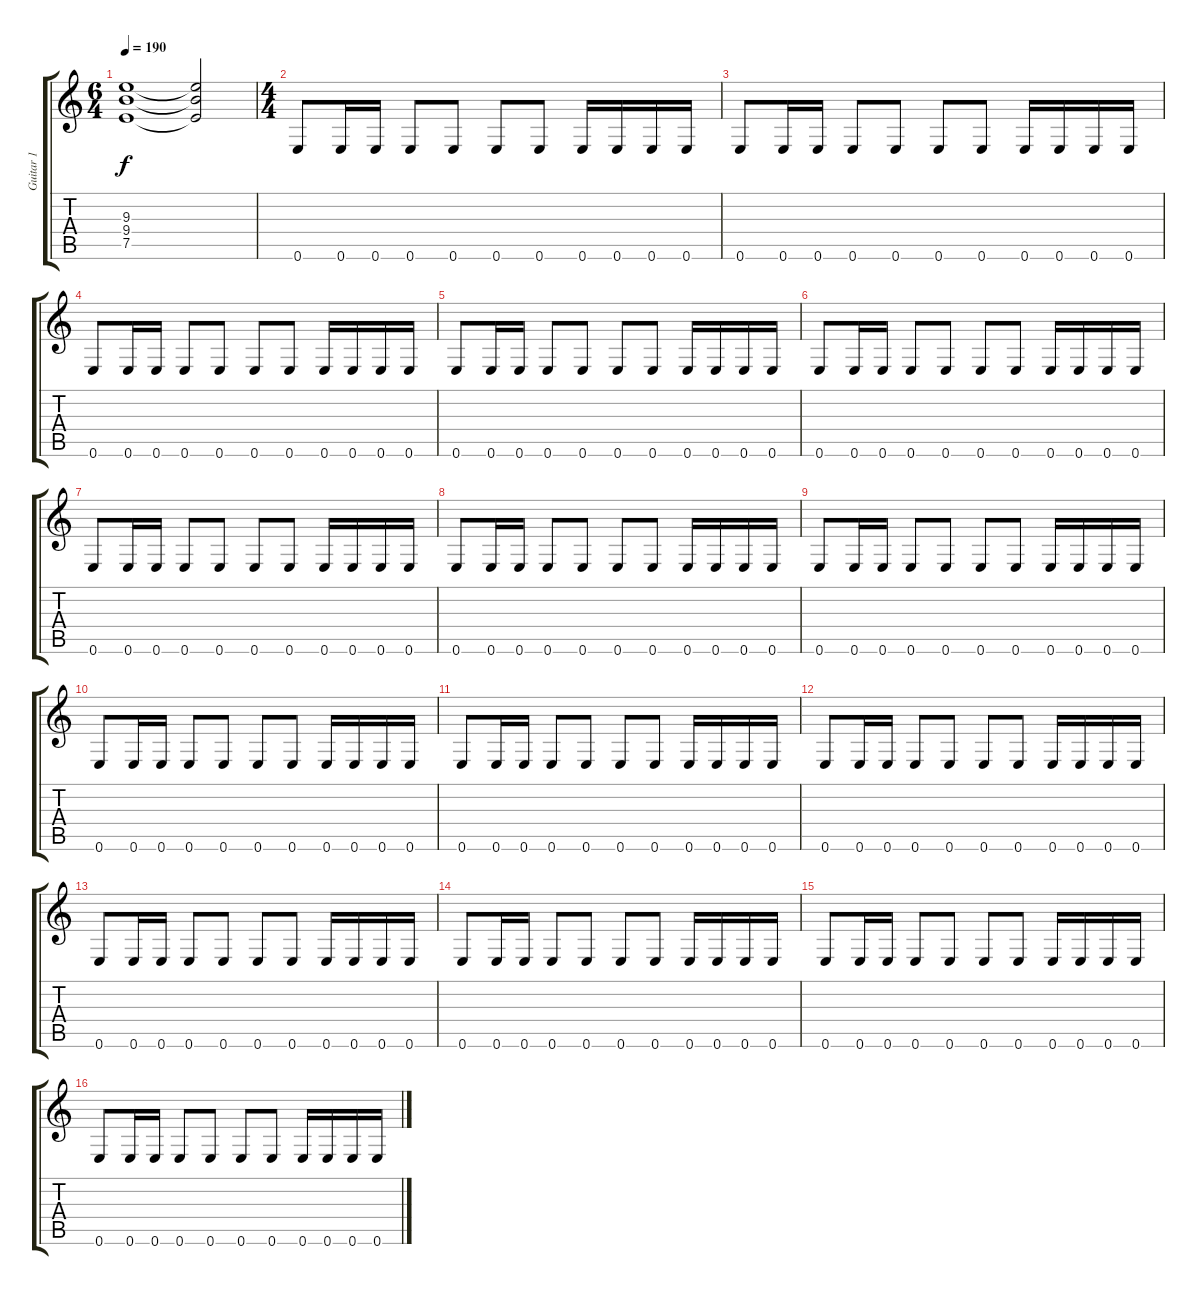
\track ("Guitar 1" "Guitar 1") {instrument distortionguitar}
\staff {score tabs}
\tuning (E4 B3 G3 D3 A2 E2) {hide}
\ts (6 4)
\tempo 190
\clef g2
\ks c
(9.3{t} 9.4{t} 7.5{t}).1{dy f} (9.3{t} 9.4{t} 7.5{t}).2 |
\ts (4 4)
0.6.8 0.6.16 0.6.16 0.6.8 0.6.8 0.6.8 0.6.8 0.6.16 0.6.16 0.6.16 0.6.16 |
0.6.8 0.6.16 0.6.16 0.6.8 0.6.8 0.6.8 0.6.8 0.6.16 0.6.16 0.6.16 0.6.16 |
0.6.8 0.6.16 0.6.16 0.6.8 0.6.8 0.6.8 0.6.8 0.6.16 0.6.16 0.6.16 0.6.16 |
0.6.8 0.6.16 0.6.16 0.6.8 0.6.8 0.6.8 0.6.8 0.6.16 0.6.16 0.6.16 0.6.16 |
0.6.8 0.6.16 0.6.16 0.6.8 0.6.8 0.6.8 0.6.8 0.6.16 0.6.16 0.6.16 0.6.16 |
0.6.8 0.6.16 0.6.16 0.6.8 0.6.8 0.6.8 0.6.8 0.6.16 0.6.16 0.6.16 0.6.16 |
0.6.8 0.6.16 0.6.16 0.6.8 0.6.8 0.6.8 0.6.8 0.6.16 0.6.16 0.6.16 0.6.16 |
0.6.8 0.6.16 0.6.16 0.6.8 0.6.8 0.6.8 0.6.8 0.6.16 0.6.16 0.6.16 0.6.16 |
0.6.8 0.6.16 0.6.16 0.6.8 0.6.8 0.6.8 0.6.8 0.6.16 0.6.16 0.6.16 0.6.16 |
0.6.8 0.6.16 0.6.16 0.6.8 0.6.8 0.6.8 0.6.8 0.6.16 0.6.16 0.6.16 0.6.16 |
0.6.8 0.6.16 0.6.16 0.6.8 0.6.8 0.6.8 0.6.8 0.6.16 0.6.16 0.6.16 0.6.16 |
0.6.8 0.6.16 0.6.16 0.6.8 0.6.8 0.6.8 0.6.8 0.6.16 0.6.16 0.6.16 0.6.16 |
0.6.8 0.6.16 0.6.16 0.6.8 0.6.8 0.6.8 0.6.8 0.6.16 0.6.16 0.6.16 0.6.16 |
0.6.8 0.6.16 0.6.16 0.6.8 0.6.8 0.6.8 0.6.8 0.6.16 0.6.16 0.6.16 0.6.16 |
0.6.8 0.6.16 0.6.16 0.6.8 0.6.8 0.6.8 0.6.8 0.6.16 0.6.16 0.6.16 0.6.16
